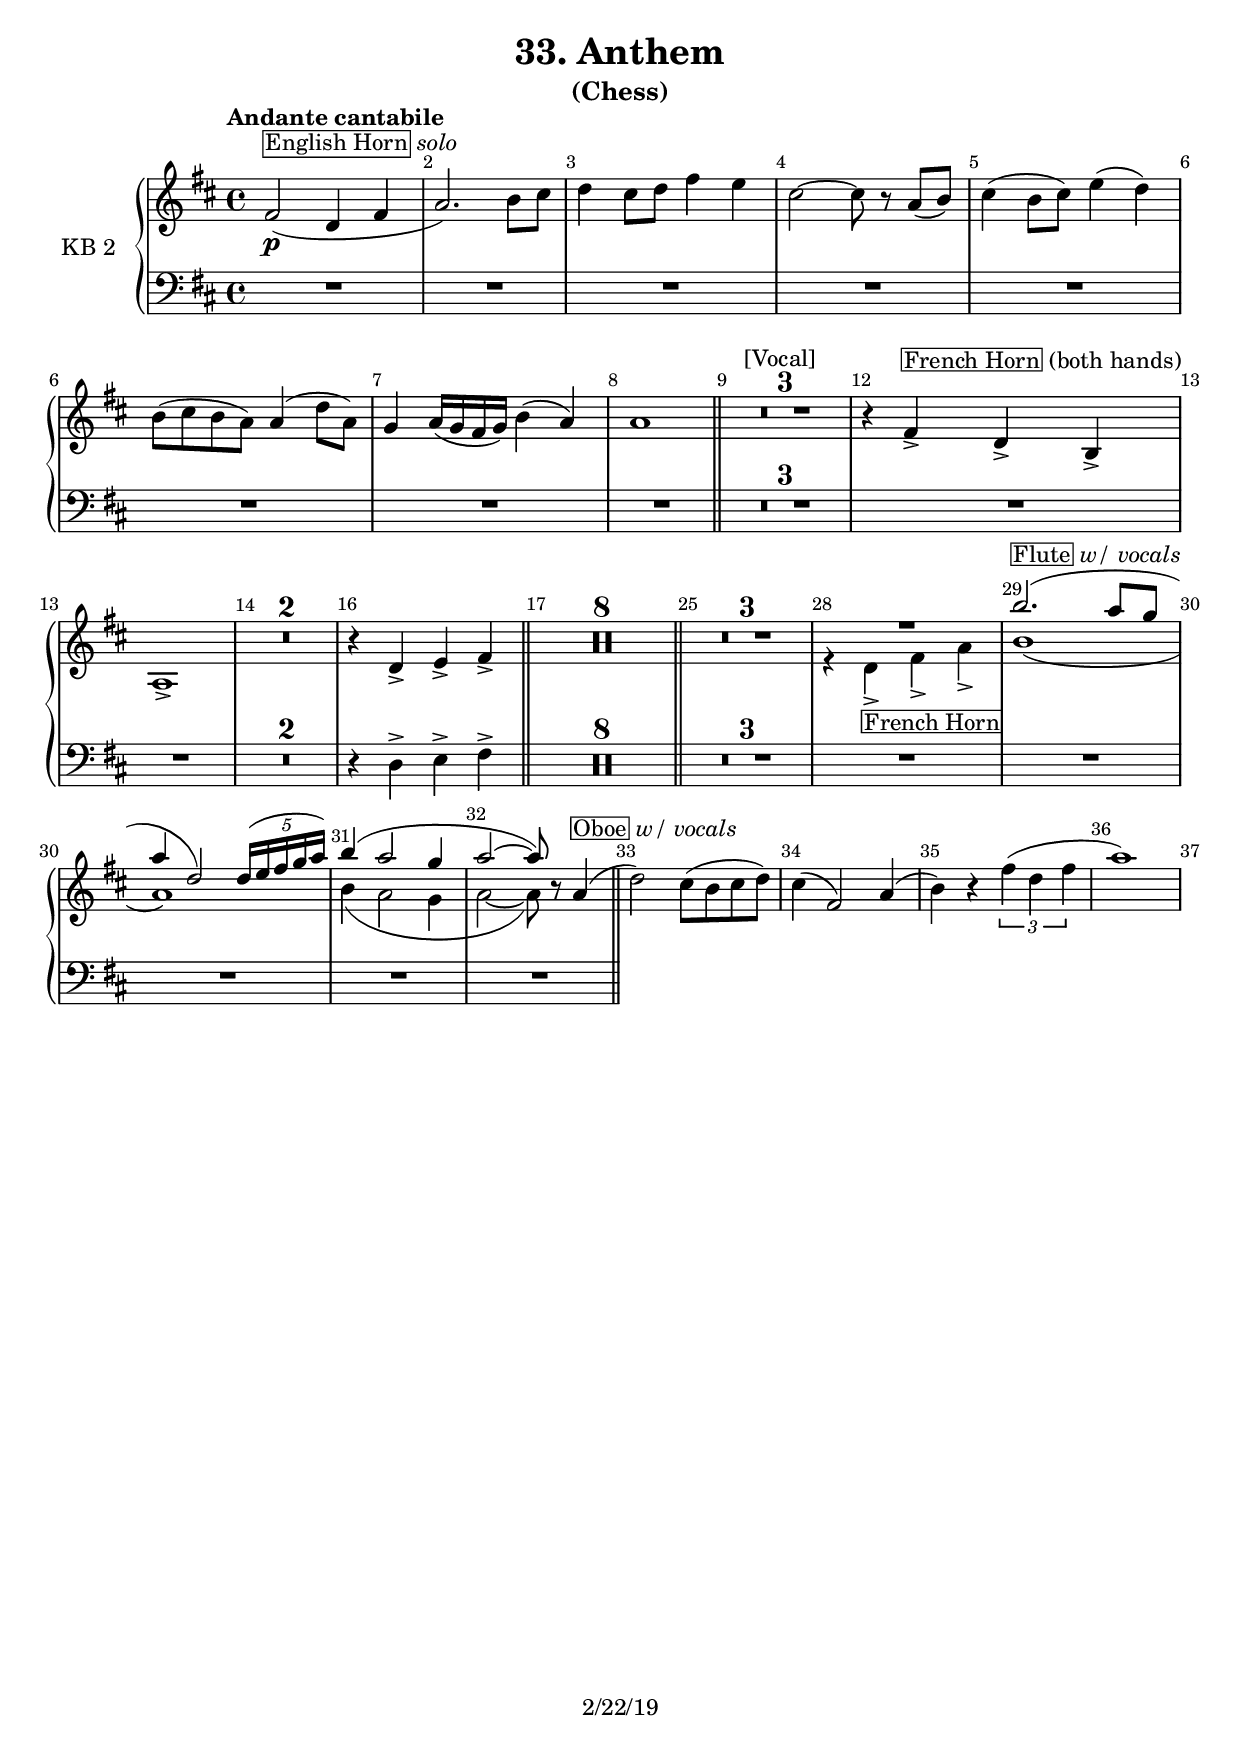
\version "2.18.2"

\header {
  title = "33. Anthem"
  subtitle = "(Chess)"
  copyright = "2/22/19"
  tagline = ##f
}

global = {
  \key d \major
  \time 4/4
  \tempo "Andante cantabile"
  \compressFullBarRests
  \override Score.BarNumber.break-visibility = ##(#t #t #t)
}

right = \relative c'' {
  \global
  fis,2^\markup { \box "English Horn" \italic "solo" }\p( d4 fis a2.) b8 cis d4 cis8 d fis4 e cis2 ~ cis8 r a( b) %1-4
  cis4( b8 cis) e4( d) b8( cis b a) a4( d8 a) g4 a16( g fis g) b4( a) a1 %5-8
  <>^"[Vocal]" R1*3 r4 fis->^\markup { \box "French Horn" "(both hands)" } d-> b-> a1-> R1*2 r4 d-> e-> fis-> %9-16
  R1*8 %17-24
  R1*3 << { R1 b'2.^\markup { \box "Flute" \italic "w/ vocals" }( a8 g a4 d,2) \tuplet 5/4 { d16( e fis g a) } b4( a2 g4 a2 ~ a8) } \\ { r4 d,,->_\markup { \box "French Horn" } fis-> a-> b1( a) b4( a2 g4 a2 ~ a8) } >> r8 a4^\markup { \box "Oboe" \italic "w/ vocals" }(
  d2) cis8( b cis d) cis4( fis,2) a4( b) r \tuplet 3/2 { fis'4( d fis } a1)
  
}

left = \relative c' {
  \global
  R1*8 \bar "||" %1-8
  R1*7 r4 d,-> e-> fis-> \bar "||" %9-16
  R1*8 \bar "||" %17-24
  R1*8 \bar "||" %25-32
  
}

\score {
  \new PianoStaff \with {
    instrumentName = "KB 2"
  } <<
    \new Staff = "right" \right
    \new Staff = "left" { \clef bass \left }
  >>
  \layout { }
}
